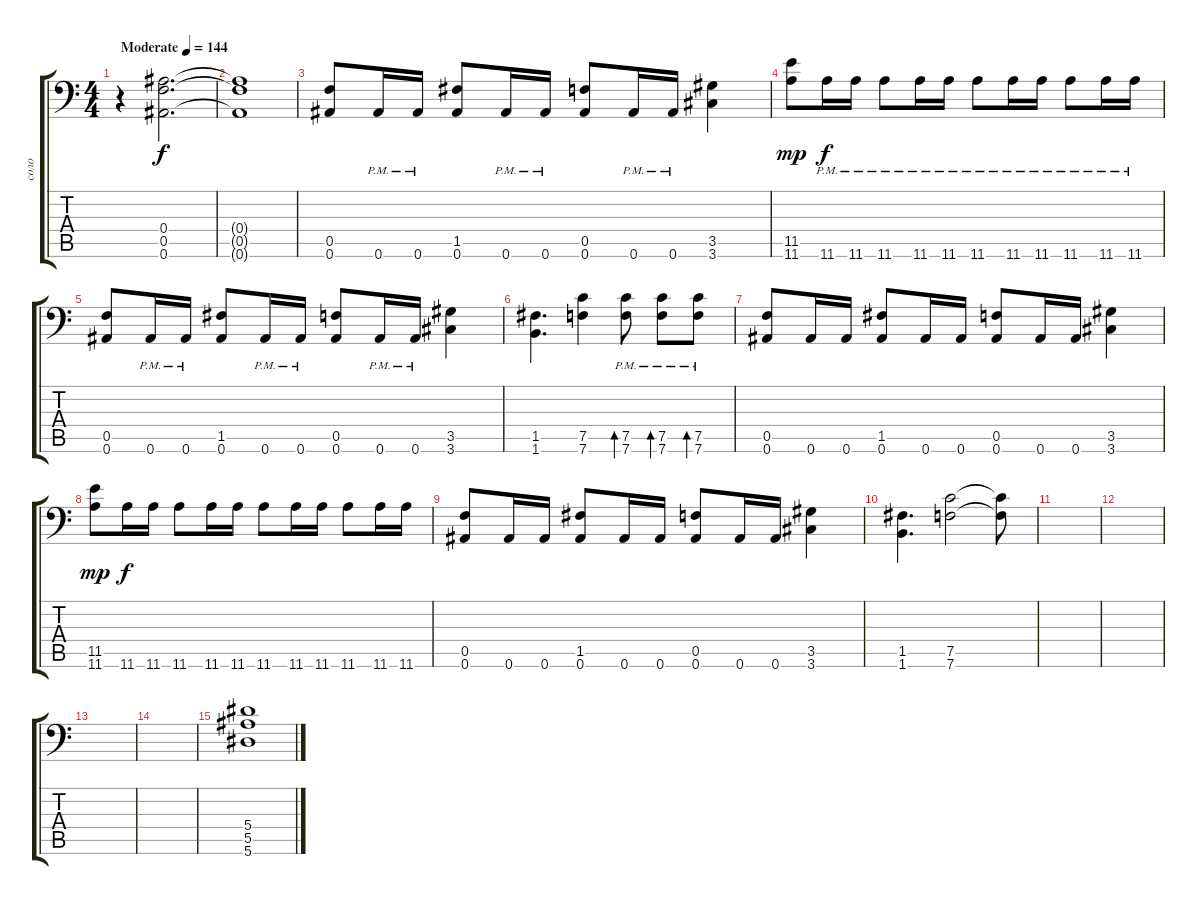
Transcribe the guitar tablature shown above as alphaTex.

\track ("соло" "соло") {instrument overdrivenguitar}
\staff {score tabs}
\tuning (C4 G3 Eb3 Bb2 F2 Bb1) {hide}
\ts (4 4)
\tempo (144 "Moderate")
\clef f4
\ks c
r.4{dy f volume 0 instrument overdrivenguitar} (0.4 0.5 0.6).2{d volume 13} |
(0.4{t} 0.5{t} 0.6{t}).1 |
(0.5 0.6).8 0.6{pm}.16 0.6{pm}.16 (1.5 0.6).8 0.6{pm}.16 0.6{pm}.16 (0.5 0.6).8 0.6{pm}.16 0.6{pm}.16 (3.5 3.6).4 |
(11.5 11.6).8{dy mp} 11.6{pm}.16{dy f} 11.6{pm}.16 11.6{pm}.8 11.6{pm}.16 11.6{pm}.16 11.6{pm}.8 11.6{pm}.16 11.6{pm}.16 11.6{pm}.8 11.6{pm}.16 11.6{pm}.16 |
(0.5 0.6).8 0.6{pm}.16 0.6{pm}.16 (1.5 0.6).8 0.6{pm}.16 0.6{pm}.16 (0.5 0.6).8 0.6{pm}.16 0.6{pm}.16 (3.5 3.6).4 |
(1.5 1.6).4{d} (7.5 7.6).4 (7.5{pm} 7.6{pm}).8{bd 60} (7.5{pm} 7.6{pm}).8{bd 30} (7.5{pm} 7.6{pm}).8{bd 30} |
(0.5 0.6).8 0.6.16 0.6.16 (1.5 0.6).8 0.6.16 0.6.16 (0.5 0.6).8 0.6.16 0.6.16 (3.5 3.6).4 |
(11.5 11.6).8{dy mp} 11.6.16{dy f} 11.6.16 11.6.8 11.6.16 11.6.16 11.6.8 11.6.16 11.6.16 11.6.8 11.6.16 11.6.16 |
(0.5 0.6).8 0.6.16 0.6.16 (1.5 0.6).8 0.6.16 0.6.16 (0.5 0.6).8 0.6.16 0.6.16 (3.5 3.6).4 |
(1.5 1.6).4{d} (7.5 7.6).2 (7.5{t} 7.6{t}).8 |
|
|
|
|
(5.4 5.5 5.6).1
